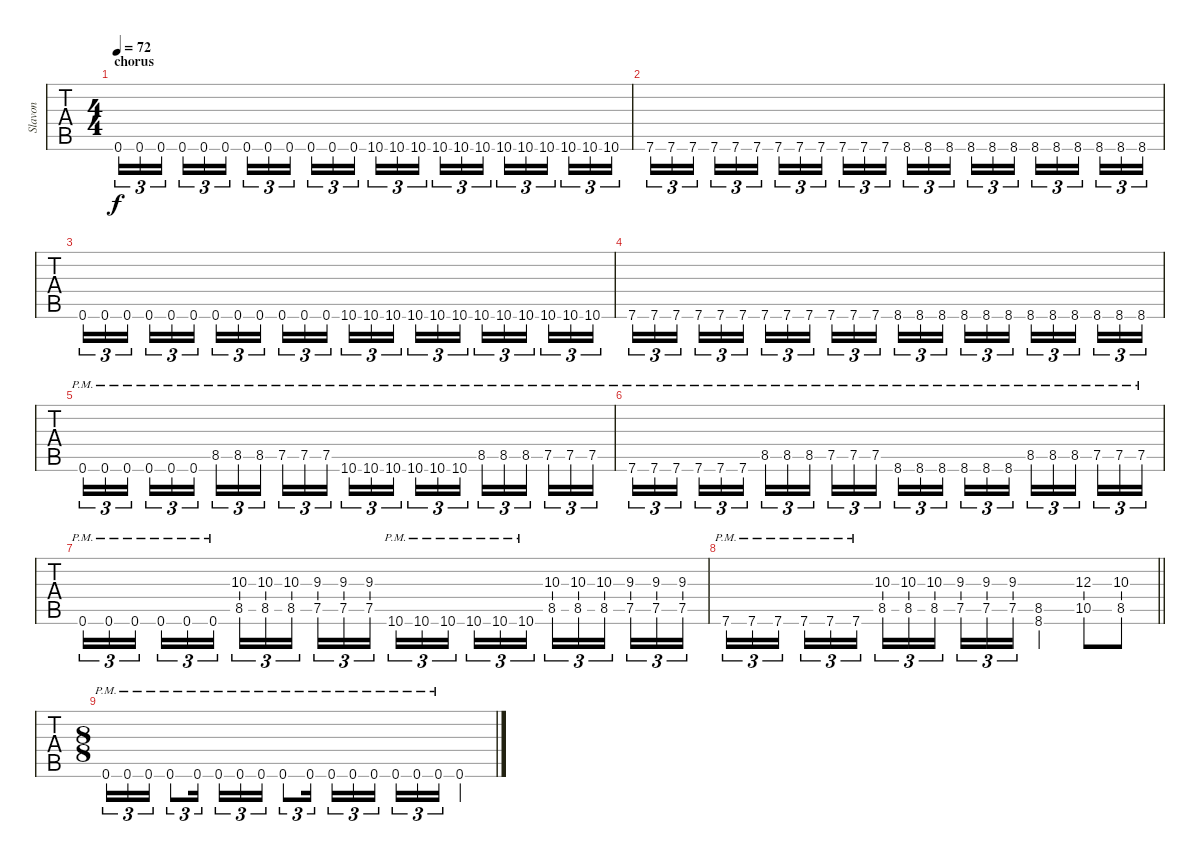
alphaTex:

\track ("Slavon" "Slavon") {instrument distortionguitar}
\staff {tabs}
\tuning (Eb4 Bb3 Gb3 Db3 Ab2 Db2) {hide}
\ts (4 4)
\section ("" "chorus")
\tempo 72
\clef g2
\ks c
0.6.16{tu (3 2) dy f} 0.6.16{tu (3 2)} 0.6.16{tu (3 2) beam splitsecondary} 0.6.16{tu (3 2)} 0.6.16{tu (3 2)} 0.6.16{tu (3 2)} 0.6.16{tu (3 2)} 0.6.16{tu (3 2)} 0.6.16{tu (3 2) beam splitsecondary} 0.6.16{tu (3 2)} 0.6.16{tu (3 2)} 0.6.16{tu (3 2)} 10.6.16{tu (3 2)} 10.6.16{tu (3 2)} 10.6.16{tu (3 2) beam splitsecondary} 10.6.16{tu (3 2)} 10.6.16{tu (3 2)} 10.6.16{tu (3 2)} 10.6.16{tu (3 2)} 10.6.16{tu (3 2)} 10.6.16{tu (3 2) beam splitsecondary} 10.6.16{tu (3 2)} 10.6.16{tu (3 2)} 10.6.16{tu (3 2)} |
7.6.16{tu (3 2)} 7.6.16{tu (3 2)} 7.6.16{tu (3 2) beam splitsecondary} 7.6.16{tu (3 2)} 7.6.16{tu (3 2)} 7.6.16{tu (3 2)} 7.6.16{tu (3 2)} 7.6.16{tu (3 2)} 7.6.16{tu (3 2) beam splitsecondary} 7.6.16{tu (3 2)} 7.6.16{tu (3 2)} 7.6.16{tu (3 2)} 8.6.16{tu (3 2)} 8.6.16{tu (3 2)} 8.6.16{tu (3 2) beam splitsecondary} 8.6.16{tu (3 2)} 8.6.16{tu (3 2)} 8.6.16{tu (3 2)} 8.6.16{tu (3 2)} 8.6.16{tu (3 2)} 8.6.16{tu (3 2) beam splitsecondary} 8.6.16{tu (3 2)} 8.6.16{tu (3 2)} 8.6.16{tu (3 2)} |
0.6.16{tu (3 2)} 0.6.16{tu (3 2)} 0.6.16{tu (3 2) beam splitsecondary} 0.6.16{tu (3 2)} 0.6.16{tu (3 2)} 0.6.16{tu (3 2)} 0.6.16{tu (3 2)} 0.6.16{tu (3 2)} 0.6.16{tu (3 2) beam splitsecondary} 0.6.16{tu (3 2)} 0.6.16{tu (3 2)} 0.6.16{tu (3 2)} 10.6.16{tu (3 2)} 10.6.16{tu (3 2)} 10.6.16{tu (3 2) beam splitsecondary} 10.6.16{tu (3 2)} 10.6.16{tu (3 2)} 10.6.16{tu (3 2)} 10.6.16{tu (3 2)} 10.6.16{tu (3 2)} 10.6.16{tu (3 2) beam splitsecondary} 10.6.16{tu (3 2)} 10.6.16{tu (3 2)} 10.6.16{tu (3 2)} |
7.6.16{tu (3 2)} 7.6.16{tu (3 2)} 7.6.16{tu (3 2) beam splitsecondary} 7.6.16{tu (3 2)} 7.6.16{tu (3 2)} 7.6.16{tu (3 2)} 7.6.16{tu (3 2)} 7.6.16{tu (3 2)} 7.6.16{tu (3 2) beam splitsecondary} 7.6.16{tu (3 2)} 7.6.16{tu (3 2)} 7.6.16{tu (3 2)} 8.6.16{tu (3 2)} 8.6.16{tu (3 2)} 8.6.16{tu (3 2) beam splitsecondary} 8.6.16{tu (3 2)} 8.6.16{tu (3 2)} 8.6.16{tu (3 2)} 8.6.16{tu (3 2)} 8.6.16{tu (3 2)} 8.6.16{tu (3 2) beam splitsecondary} 8.6.16{tu (3 2)} 8.6.16{tu (3 2)} 8.6.16{tu (3 2)} |
0.6{pm}.16{tu (3 2)} 0.6{pm}.16{tu (3 2)} 0.6{pm}.16{tu (3 2) beam splitsecondary} 0.6{pm}.16{tu (3 2)} 0.6{pm}.16{tu (3 2)} 0.6{pm}.16{tu (3 2)} 8.5{pm}.16{tu (3 2)} 8.5{pm}.16{tu (3 2)} 8.5{pm}.16{tu (3 2) beam splitsecondary} 7.5{pm}.16{tu (3 2)} 7.5{pm}.16{tu (3 2)} 7.5{pm}.16{tu (3 2)} 10.6{pm}.16{tu (3 2)} 10.6{pm}.16{tu (3 2)} 10.6{pm}.16{tu (3 2) beam splitsecondary} 10.6{pm}.16{tu (3 2)} 10.6{pm}.16{tu (3 2)} 10.6{pm}.16{tu (3 2)} 8.5{pm}.16{tu (3 2)} 8.5{pm}.16{tu (3 2)} 8.5{pm}.16{tu (3 2) beam splitsecondary} 7.5{pm}.16{tu (3 2)} 7.5{pm}.16{tu (3 2)} 7.5{pm}.16{tu (3 2)} |
7.6{pm}.16{tu (3 2)} 7.6{pm}.16{tu (3 2)} 7.6{pm}.16{tu (3 2) beam splitsecondary} 7.6{pm}.16{tu (3 2)} 7.6{pm}.16{tu (3 2)} 7.6{pm}.16{tu (3 2)} 8.5{pm}.16{tu (3 2)} 8.5{pm}.16{tu (3 2)} 8.5{pm}.16{tu (3 2) beam splitsecondary} 7.5{pm}.16{tu (3 2)} 7.5{pm}.16{tu (3 2)} 7.5{pm}.16{tu (3 2)} 8.6{pm}.16{tu (3 2)} 8.6{pm}.16{tu (3 2)} 8.6{pm}.16{tu (3 2) beam splitsecondary} 8.6{pm}.16{tu (3 2)} 8.6{pm}.16{tu (3 2)} 8.6{pm}.16{tu (3 2)} 8.5{pm}.16{tu (3 2)} 8.5{pm}.16{tu (3 2)} 8.5{pm}.16{tu (3 2) beam splitsecondary} 7.5{pm}.16{tu (3 2)} 7.5{pm}.16{tu (3 2)} 7.5{pm}.16{tu (3 2)} |
0.6{pm}.16{tu (3 2)} 0.6{pm}.16{tu (3 2)} 0.6{pm}.16{tu (3 2) beam splitsecondary} 0.6{pm}.16{tu (3 2)} 0.6{pm}.16{tu (3 2)} 0.6{pm}.16{tu (3 2)} (10.3 8.5).16{tu (3 2)} (10.3 8.5).16{tu (3 2)} (10.3 8.5).16{tu (3 2) beam splitsecondary} (9.3 7.5).16{tu (3 2)} (9.3 7.5).16{tu (3 2)} (9.3 7.5).16{tu (3 2)} 10.6{pm}.16{tu (3 2)} 10.6{pm}.16{tu (3 2)} 10.6{pm}.16{tu (3 2) beam splitsecondary} 10.6{pm}.16{tu (3 2)} 10.6{pm}.16{tu (3 2)} 10.6{pm}.16{tu (3 2)} (10.3 8.5).16{tu (3 2)} (10.3 8.5).16{tu (3 2)} (10.3 8.5).16{tu (3 2) beam splitsecondary} (9.3 7.5).16{tu (3 2)} (9.3 7.5).16{tu (3 2)} (9.3 7.5).16{tu (3 2)} |
\barLineRight lightlight
7.6{pm}.16{tu (3 2)} 7.6{pm}.16{tu (3 2)} 7.6{pm}.16{tu (3 2) beam splitsecondary} 7.6{pm}.16{tu (3 2)} 7.6{pm}.16{tu (3 2)} 7.6{pm}.16{tu (3 2)} (10.3 8.5).16{tu (3 2)} (10.3 8.5).16{tu (3 2)} (10.3 8.5).16{tu (3 2) beam splitsecondary} (9.3 7.5).16{tu (3 2)} (9.3 7.5).16{tu (3 2)} (9.3 7.5).16{tu (3 2)} (8.5 8.6).4 (12.3 10.5).8 (10.3 8.5).8 |
\ts (8 8)
0.6{pm}.16{tu (3 2)} 0.6{pm}.16{tu (3 2)} 0.6{pm}.16{tu (3 2)} 0.6{pm}.8{tu (3 2)} 0.6{pm}.16{tu (3 2)} 0.6{pm}.16{tu (3 2)} 0.6{pm}.16{tu (3 2)} 0.6{pm}.16{tu (3 2)} 0.6{pm}.8{tu (3 2)} 0.6{pm}.16{tu (3 2)} 0.6{pm}.16{tu (3 2)} 0.6{pm}.16{tu (3 2)} 0.6{pm}.16{tu (3 2)} 0.6{pm}.16{tu (3 2)} 0.6{pm}.16{tu (3 2)} 0.6{pm}.16{tu (3 2)} 0.6.4
